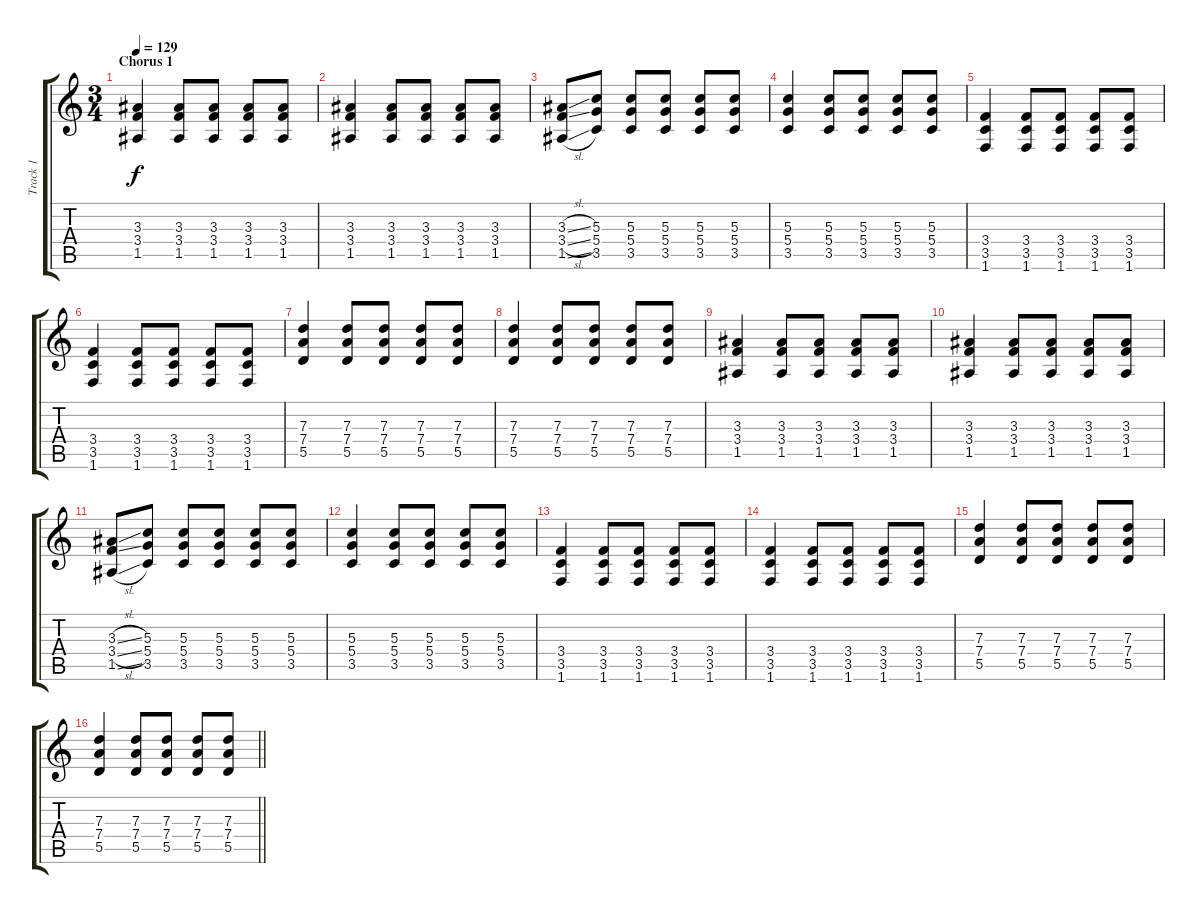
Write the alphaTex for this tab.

\track ("Track 1" "Track 1") {instrument electricguitarjazz}
\staff {score tabs}
\tuning (E4 B3 G3 D3 A2 E2) {hide}
\ts (3 4)
\section ("" "Chorus 1")
\tempo 129
\clef g2
\ks c
(3.3 3.4 1.5).4{dy f} (3.3 3.4 1.5).8 (3.3 3.4 1.5).8 (3.3 3.4 1.5).8 (3.3 3.4 1.5).8 |
(3.3 3.4 1.5).4 (3.3 3.4 1.5).8 (3.3 3.4 1.5).8 (3.3 3.4 1.5).8 (3.3 3.4 1.5).8 |
(3.3{sl} 3.4{sl} 1.5{sl}).8 (5.3 5.4 3.5).8 (5.3 5.4 3.5).8 (5.3 5.4 3.5).8 (5.3 5.4 3.5).8 (5.3 5.4 3.5).8 |
(5.3 5.4 3.5).4 (5.3 5.4 3.5).8 (5.3 5.4 3.5).8 (5.3 5.4 3.5).8 (5.3 5.4 3.5).8 |
(3.4 3.5 1.6).4 (3.4 3.5 1.6).8 (3.4 3.5 1.6).8 (3.4 3.5 1.6).8 (3.4 3.5 1.6).8 |
(3.4 3.5 1.6).4 (3.4 3.5 1.6).8 (3.4 3.5 1.6).8 (3.4 3.5 1.6).8 (3.4 3.5 1.6).8 |
(7.3 7.4 5.5).4 (7.3 7.4 5.5).8 (7.3 7.4 5.5).8 (7.3 7.4 5.5).8 (7.3 7.4 5.5).8 |
(7.3 7.4 5.5).4 (7.3 7.4 5.5).8 (7.3 7.4 5.5).8 (7.3 7.4 5.5).8 (7.3 7.4 5.5).8 |
(3.3 3.4 1.5).4 (3.3 3.4 1.5).8 (3.3 3.4 1.5).8 (3.3 3.4 1.5).8 (3.3 3.4 1.5).8 |
(3.3 3.4 1.5).4 (3.3 3.4 1.5).8 (3.3 3.4 1.5).8 (3.3 3.4 1.5).8 (3.3 3.4 1.5).8 |
(3.3{sl} 3.4{sl} 1.5{sl}).8 (5.3 5.4 3.5).8 (5.3 5.4 3.5).8 (5.3 5.4 3.5).8 (5.3 5.4 3.5).8 (5.3 5.4 3.5).8 |
(5.3 5.4 3.5).4 (5.3 5.4 3.5).8 (5.3 5.4 3.5).8 (5.3 5.4 3.5).8 (5.3 5.4 3.5).8 |
(3.4 3.5 1.6).4 (3.4 3.5 1.6).8 (3.4 3.5 1.6).8 (3.4 3.5 1.6).8 (3.4 3.5 1.6).8 |
(3.4 3.5 1.6).4 (3.4 3.5 1.6).8 (3.4 3.5 1.6).8 (3.4 3.5 1.6).8 (3.4 3.5 1.6).8 |
(7.3 7.4 5.5).4 (7.3 7.4 5.5).8 (7.3 7.4 5.5).8 (7.3 7.4 5.5).8 (7.3 7.4 5.5).8 |
\barLineRight lightlight
(7.3 7.4 5.5).4 (7.3 7.4 5.5).8 (7.3 7.4 5.5).8 (7.3 7.4 5.5).8 (7.3 7.4 5.5).8
